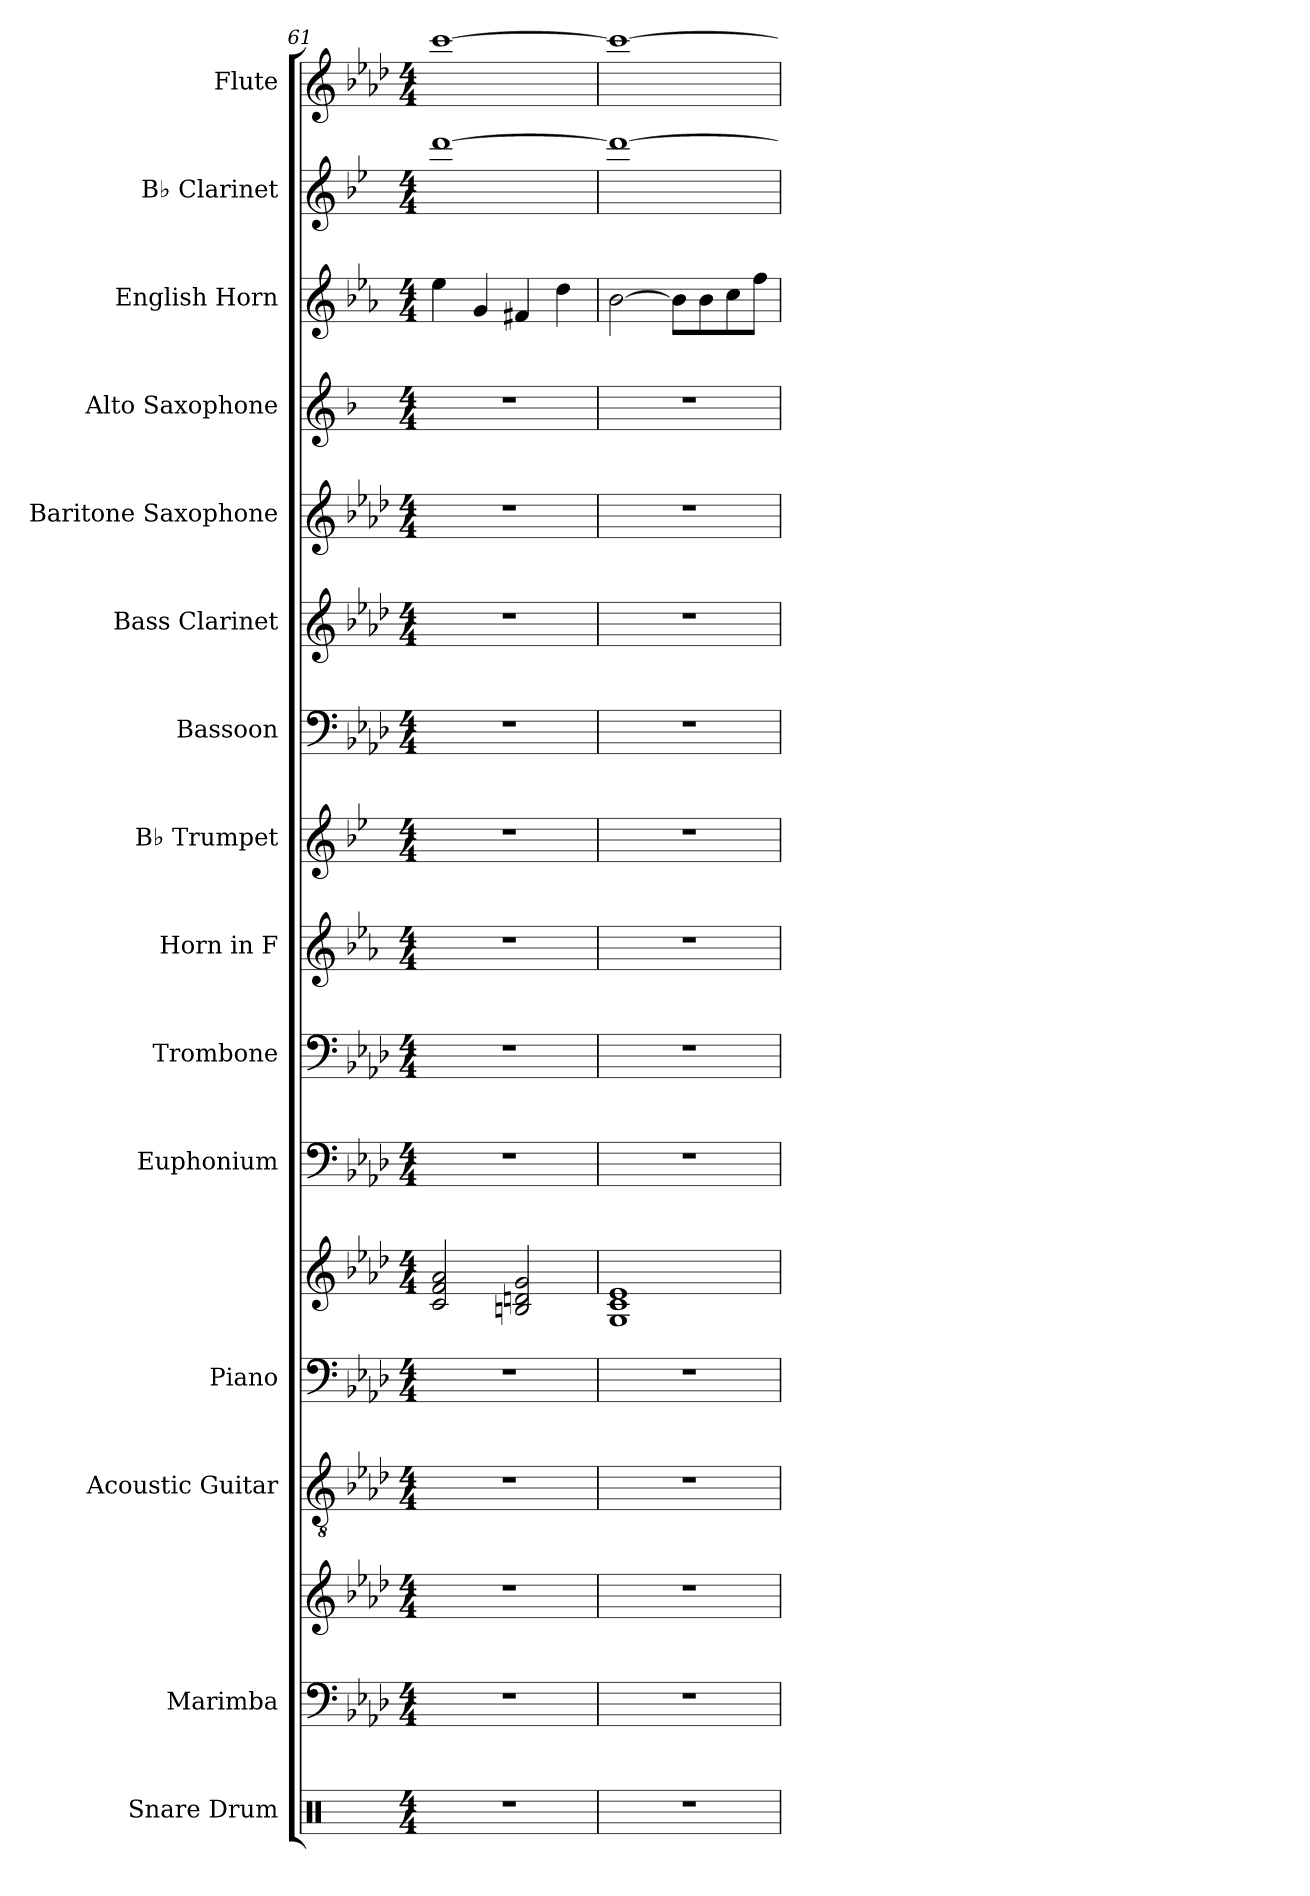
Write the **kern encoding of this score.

**kern	**kern	**kern	**kern	**kern	**kern	**kern	**kern	**kern	**kern	**kern	**kern	**kern	**kern	**kern	**kern	**kern
*part15	*part14	*part14	*part13	*part12	*part12	*part11	*part10	*part9	*part8	*part7	*part6	*part5	*part4	*part3	*part2	*part1
*staff17	*staff16	*staff15	*staff14	*staff13	*staff12	*staff11	*staff10	*staff9	*staff8	*staff7	*staff6	*staff5	*staff4	*staff3	*staff2	*staff1
*I"Snare Drum	*I"Marimba	*	*I"Acoustic Guitar	*I"Piano	*	*I"Euphonium	*I"Trombone	*I"Horn in F	*I"B♭ Trumpet	*I"Bassoon	*I"Bass Clarinet	*I"Baritone Saxophone	*I"Alto Saxophone	*I"English Horn	*I"B♭ Clarinet	*I"Flute
*I'Sn. Dr.	*I'Mrm.	*	*I'Guit.	*I'Pno.	*	*I'Eu.	*I'Trb.	*	*I'B♭ Tpt.	*I'Bsn.	*I'B. Cl.	*I'Bar. Sax.	*I'A. Sax.	*I'E. Hn.	*I'B♭ Cl.	*I'Fl.
*clefX	*clefF4	*clefG2	*clefGv2	*clefF4	*clefG2	*clefF4	*clefF4	*clefG2	*clefG2	*clefF4	*clefG2	*clefG2	*clefG2	*clefG2	*clefG2	*clefG2
*	*	*	*	*	*	*	*	*ITrd4c7	*ITrd1c2	*	*ITrd8c14	*ITrd12c21	*ITrd5c9	*ITrd4c7	*ITrd1c2	*
*k[]	*k[b-e-a-d-]	*k[b-e-a-d-]	*k[b-e-a-d-]	*k[b-e-a-d-]	*k[b-e-a-d-]	*k[b-e-a-d-]	*k[b-e-a-d-]	*k[b-e-a-d-]	*k[b-e-a-d-]	*k[b-e-a-d-]	*k[b-e-a-d-]	*k[b-e-a-d-]	*k[b-e-a-d-]	*k[b-e-a-d-]	*k[b-e-a-d-]	*k[b-e-a-d-]
*M4/4	*M4/4	*M4/4	*M4/4	*M4/4	*M4/4	*M4/4	*M4/4	*M4/4	*M4/4	*M4/4	*M4/4	*M4/4	*M4/4	*M4/4	*M4/4	*M4/4
=61	=61	=61	=61	=61	=61	=61	=61	=61	=61	=61	=61	=61	=61	=61	=61	=61
1r	1r	1r	1r	1r	2c/ 2f/ 2a-/	1r	1r	1r	1r	1r	1r	1r	1r	4a-\	[1ccc	[1ccc
.	.	.	.	.	.	.	.	.	.	.	.	.	.	4c/	.	.
.	.	.	.	.	2Bn/ 2dn/ 2g/	.	.	.	.	.	.	.	.	4Bn/	.	.
.	.	.	.	.	.	.	.	.	.	.	.	.	.	4g\	.	.
=62	=62	=62	=62	=62	=62	=62	=62	=62	=62	=62	=62	=62	=62	=62	=62	=62
1r	1r	1r	1r	1r	1G 1c 1e-	1r	1r	1r	1r	1r	1r	1r	1r	[2e-\	1ccc_	1ccc_
.	.	.	.	.	.	.	.	.	.	.	.	.	.	8e-\L]	.	.
.	.	.	.	.	.	.	.	.	.	.	.	.	.	8e-\	.	.
.	.	.	.	.	.	.	.	.	.	.	.	.	.	8f\	.	.
.	.	.	.	.	.	.	.	.	.	.	.	.	.	8b-\J	.	.
=	=	=	=	=	=	=	=	=	=	=	=	=	=	=	=	=
*-	*-	*-	*-	*-	*-	*-	*-	*-	*-	*-	*-	*-	*-	*-	*-	*-
